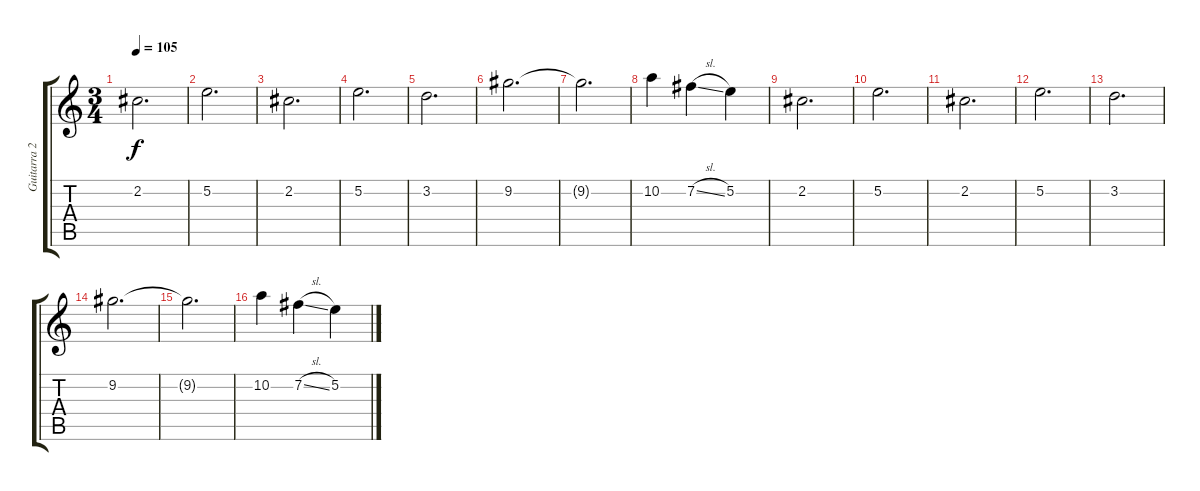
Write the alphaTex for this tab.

\track ("Guitarra 2" "Guitarra 2") {instrument distortionguitar}
\staff {score tabs}
\tuning (E4 B3 G3 D3 A2 E2) {hide}
\ts (3 4)
\tempo 105
\clef g2
\ks c
2.2.2{d dy f} |
5.2.2{d} |
2.2.2{d} |
5.2.2{d} |
3.2.2{d} |
9.2.2{d} |
9.2{t}.2{d} |
10.2.4 7.2{sl}.4 5.2.4 |
2.2.2{d} |
5.2.2{d} |
2.2.2{d} |
5.2.2{d} |
3.2.2{d} |
9.2.2{d} |
9.2{t}.2{d} |
10.2.4 7.2{sl}.4 5.2.4
